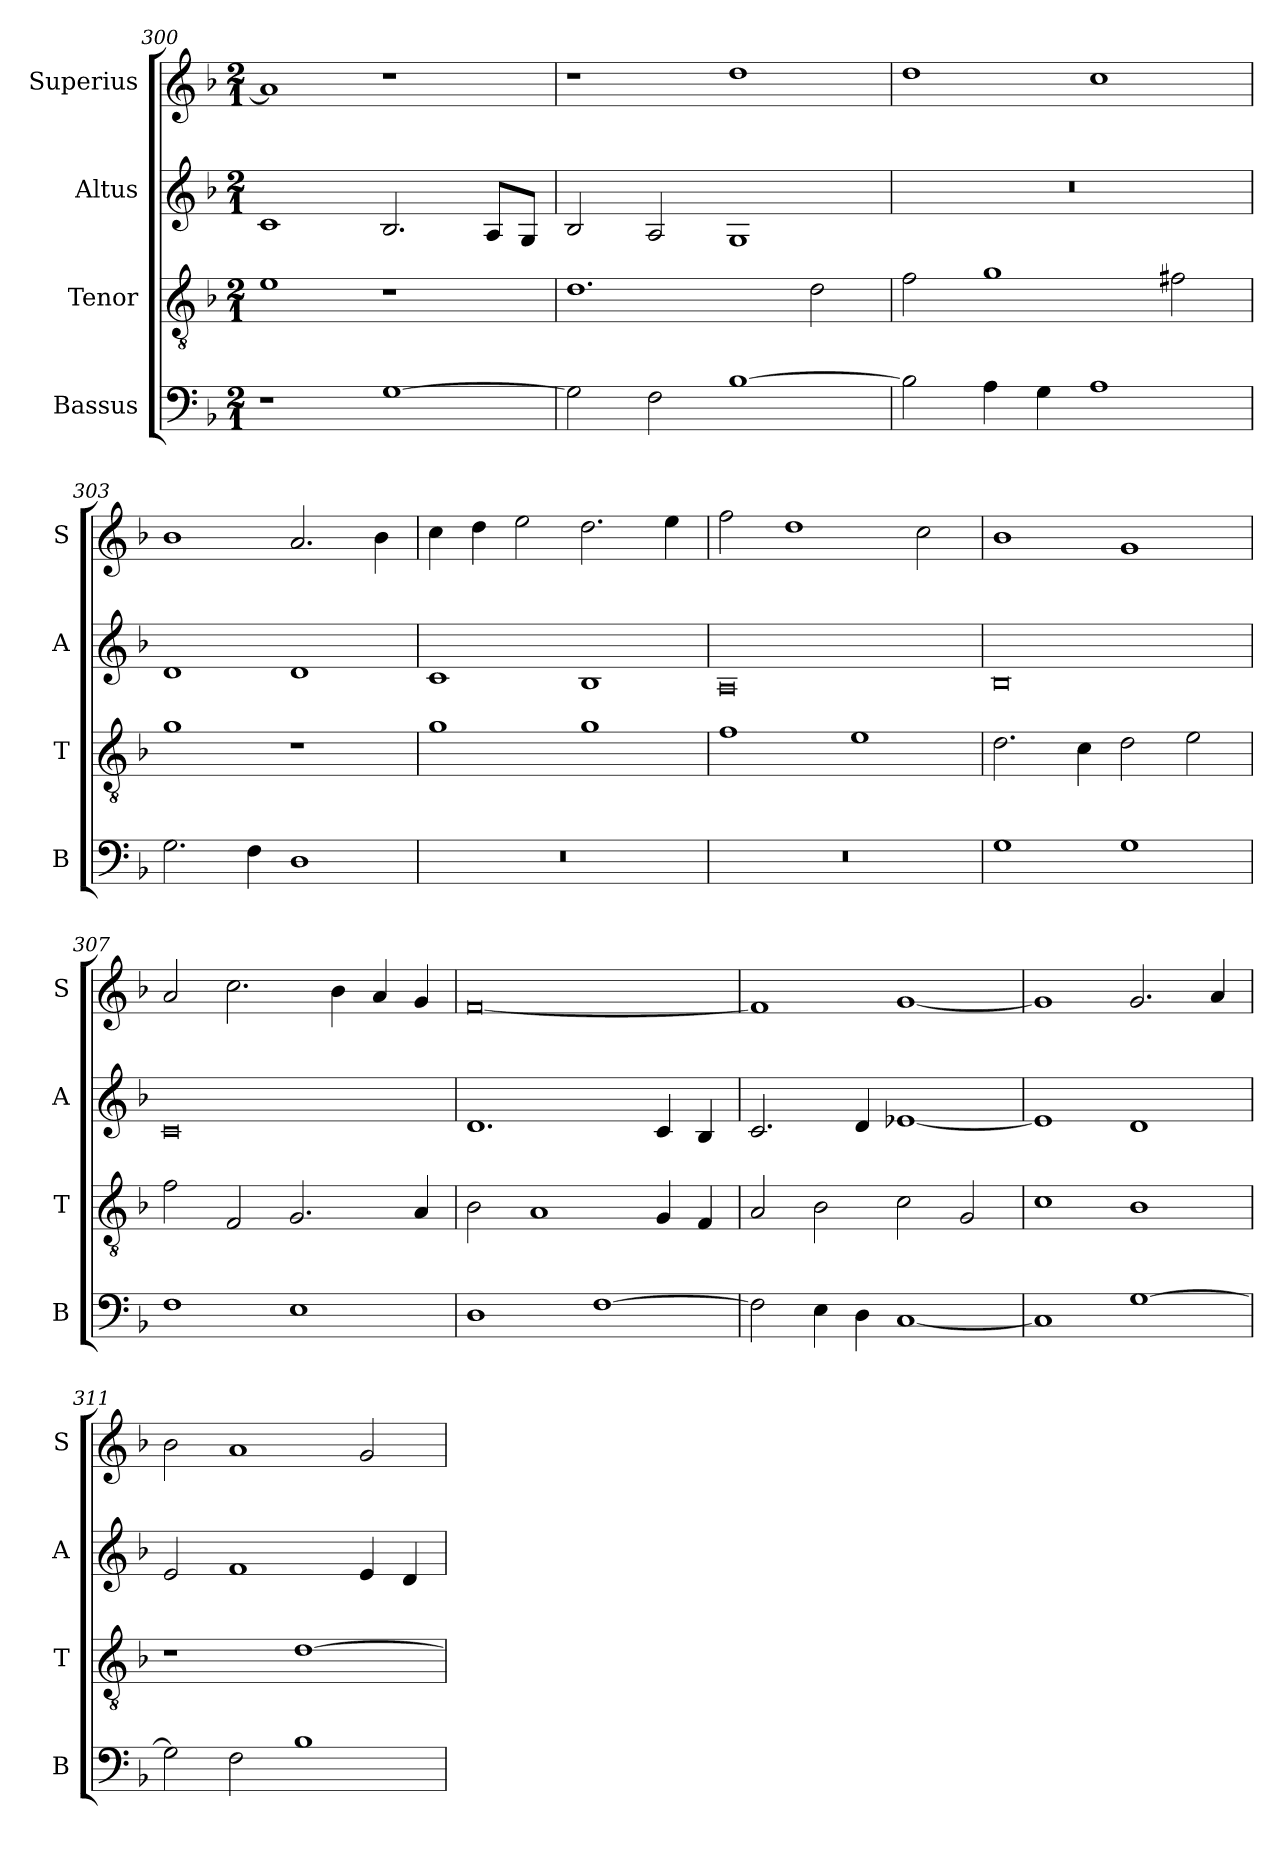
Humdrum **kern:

**kern	**kern	**kern	**kern
*part4	*part3	*part2	*part1
*staff4	*staff3	*staff2	*staff1
*I"Bassus	*I"Tenor	*I"Altus	*I"Superius
*I'B	*I'T	*I'A	*I'S
*clefF4	*clefGv2	*clefG2	*clefG2
*k[b-]	*k[b-]	*k[b-]	*k[b-]
*F:	*F:	*F:	*F:
*M2/1	*M2/1	*M2/1	*M2/1
=300	=300	=300	=300
1r	1e	1c	1a]
[1G	1r	2.B-	1r
.	.	8AL	.
.	.	8GJ	.
=301	=301	=301	=301
2G]	1.d	2B-	1r
2F	.	2A	.
[1B-	.	1G	1dd
.	2d	.	.
=302	=302	=302	=302
2B-]	2f	0r	1dd
4A	1g	.	.
4G	.	.	.
1A	.	.	1cc
.	2f#X	.	.
=303	=303	=303	=303
2.G	1g	1d	1b-
4F	.	.	.
1D	1r	1d	2.a
.	.	.	4b-
=304	=304	=304	=304
0r	1g	1c	4cc
.	.	.	4dd
.	.	.	2ee
.	1g	1B-	2.dd
.	.	.	4ee
=305	=305	=305	=305
0r	1f	0A	2ff
.	.	.	1dd
.	1e	.	.
.	.	.	2cc
=306	=306	=306	=306
1G	2.d	0B-	1b-
.	4c	.	.
1G	2d	.	1g
.	2e	.	.
=307	=307	=307	=307
1F	2f	0c	2a
.	2F	.	2.cc
1E	2.G	.	.
.	.	.	4b-
.	.	.	4a
.	4A	.	4g
=308	=308	=308	=308
1D	2B-	1.d	[0f
.	1A	.	.
[1F	.	.	.
.	4G	4c	.
.	4F	4B-	.
=309	=309	=309	=309
2F]	2A	2.c	1f]
4E	2B-	.	.
4D	.	4d	.
[1C	2c	[1e-X	[1g
.	2G	.	.
=310	=310	=310	=310
1C]	1c	1e-]	1g]
[1G	1B-	1d	2.g
.	.	.	4a
=311	=311	=311	=311
2G]	1r	2e	2b-
2F	.	1f	1a
1B-	[1d	.	.
.	.	4e	2g
.	.	4d	.
=	=	=	=
*-	*-	*-	*-
